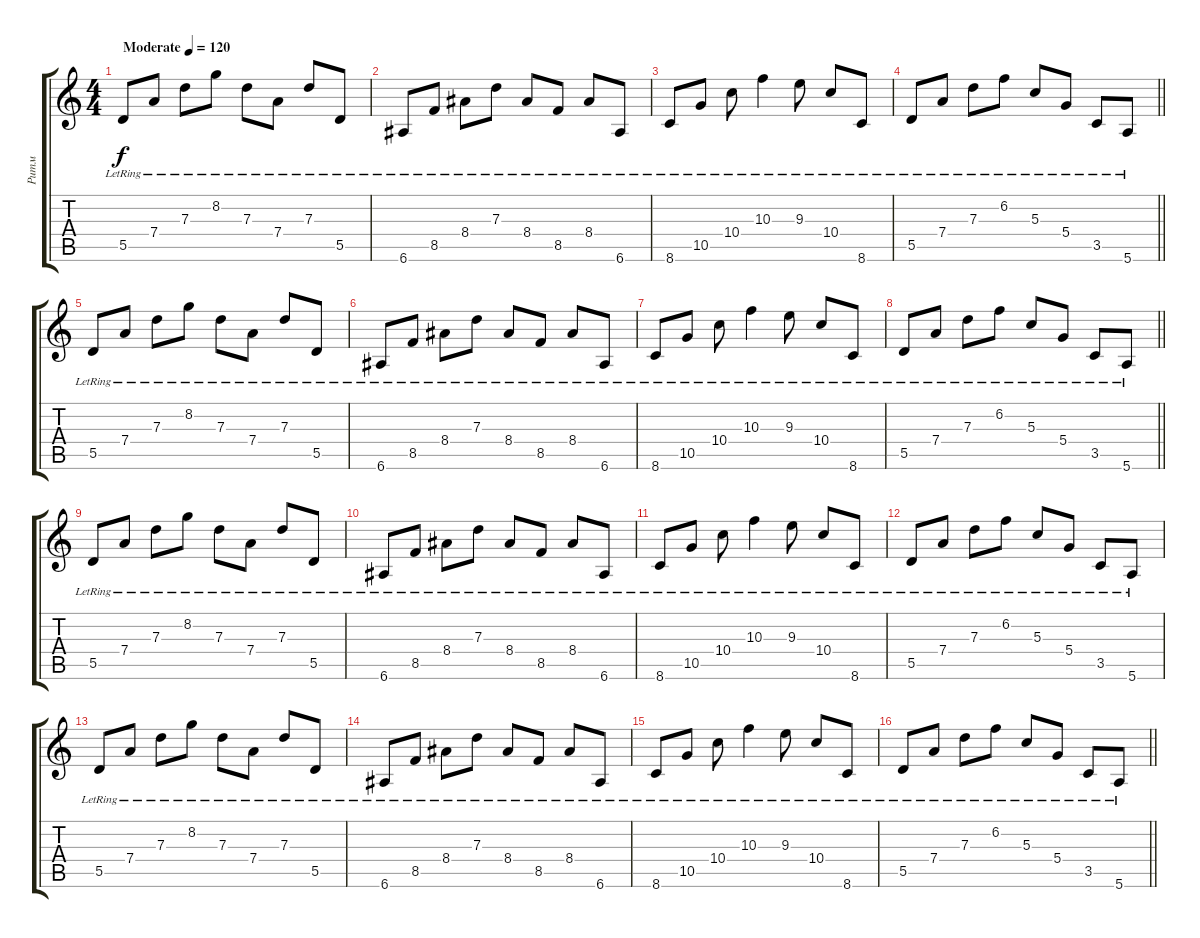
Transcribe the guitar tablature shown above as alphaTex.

\track ("Ритм" "Ритм") {instrument electricguitarclean}
\staff {score tabs}
\tuning (E4 B3 G3 D3 A2 E2) {hide}
\ts (4 4)
\section ("" "")
\tempo (120 "Moderate")
\clef g2
\ks c
5.5{lr}.8{dy f instrument electricguitarclean} 7.4{lr}.8 7.3{lr}.8 8.2{lr}.8 7.3{lr}.8 7.4{lr}.8 7.3{lr}.8 5.5{lr}.8 |
6.6{lr}.8 8.5{lr}.8 8.4{lr}.8 7.3{lr}.8 8.4{lr}.8 8.5{lr}.8 8.4{lr}.8 6.6{lr}.8 |
8.6{lr}.8 10.5{lr}.8 10.4{lr}.8 10.3{lr}.4 9.3{lr}.8 10.4{lr}.8 8.6{lr}.8 |
\barLineRight lightlight
5.5{lr}.8 7.4{lr}.8 7.3{lr}.8 6.2{lr}.8 5.3{lr}.8 5.4{lr}.8 3.5{lr}.8 5.6{lr}.8 |
5.5{lr}.8 7.4{lr}.8 7.3{lr}.8 8.2{lr}.8 7.3{lr}.8 7.4{lr}.8 7.3{lr}.8 5.5{lr}.8 |
6.6{lr}.8 8.5{lr}.8 8.4{lr}.8 7.3{lr}.8 8.4{lr}.8 8.5{lr}.8 8.4{lr}.8 6.6{lr}.8 |
8.6{lr}.8 10.5{lr}.8 10.4{lr}.8 10.3{lr}.4 9.3{lr}.8 10.4{lr}.8 8.6{lr}.8 |
\barLineRight lightlight
5.5{lr}.8 7.4{lr}.8 7.3{lr}.8 6.2{lr}.8 5.3{lr}.8 5.4{lr}.8 3.5{lr}.8 5.6{lr}.8 |
\section ("" "")
5.5{lr}.8 7.4{lr}.8 7.3{lr}.8 8.2{lr}.8 7.3{lr}.8 7.4{lr}.8 7.3{lr}.8 5.5{lr}.8 |
6.6{lr}.8 8.5{lr}.8 8.4{lr}.8 7.3{lr}.8 8.4{lr}.8 8.5{lr}.8 8.4{lr}.8 6.6{lr}.8 |
8.6{lr}.8 10.5{lr}.8 10.4{lr}.8 10.3{lr}.4 9.3{lr}.8 10.4{lr}.8 8.6{lr}.8 |
5.5{lr}.8 7.4{lr}.8 7.3{lr}.8 6.2{lr}.8 5.3{lr}.8 5.4{lr}.8 3.5{lr}.8 5.6{lr}.8 |
5.5{lr}.8 7.4{lr}.8 7.3{lr}.8 8.2{lr}.8 7.3{lr}.8 7.4{lr}.8 7.3{lr}.8 5.5{lr}.8 |
6.6{lr}.8 8.5{lr}.8 8.4{lr}.8 7.3{lr}.8 8.4{lr}.8 8.5{lr}.8 8.4{lr}.8 6.6{lr}.8 |
8.6{lr}.8 10.5{lr}.8 10.4{lr}.8 10.3{lr}.4 9.3{lr}.8 10.4{lr}.8 8.6{lr}.8 |
\barLineRight lightlight
5.5{lr}.8 7.4{lr}.8 7.3{lr}.8 6.2{lr}.8 5.3{lr}.8 5.4{lr}.8 3.5{lr}.8 5.6{lr}.8
